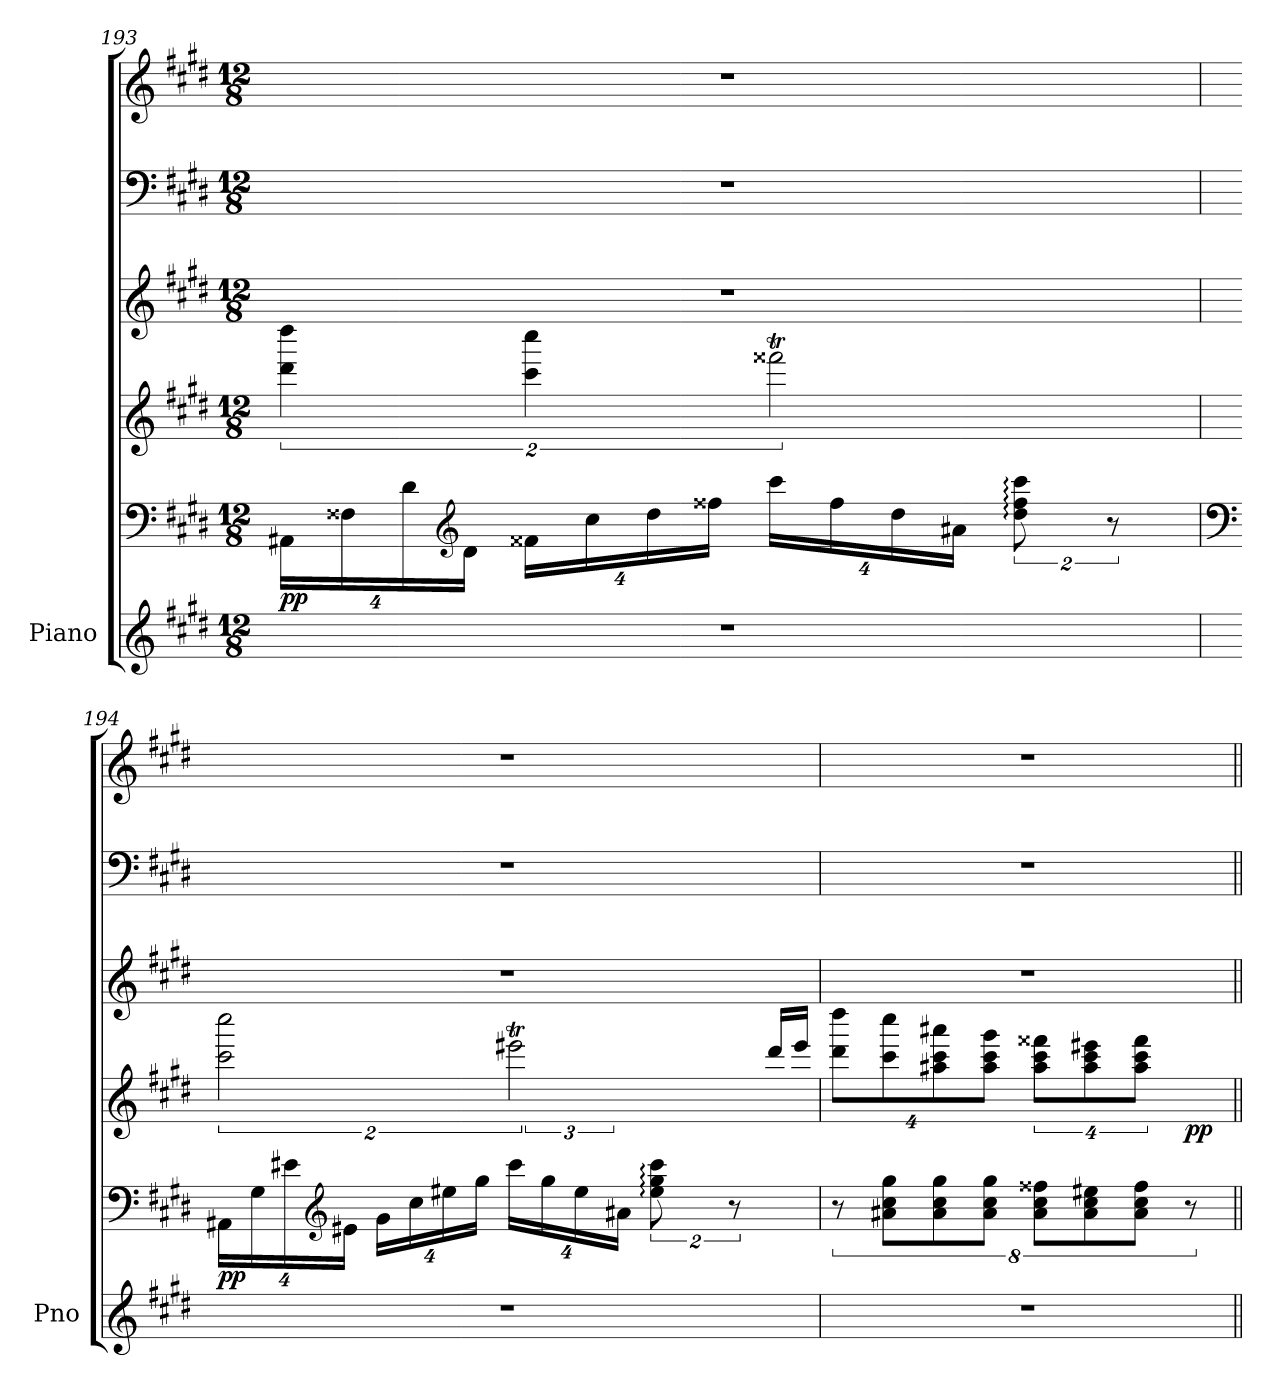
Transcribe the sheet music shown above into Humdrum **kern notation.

**kern	**kern	**kern	**kern	**kern	**kern	**dynam
*part1	*part1	*part1	*part1	*part1	*part1	*part1
*staff6	*staff5	*staff4	*staff3	*staff2	*staff1	*staff1/2/3/4/5/6
*I"Piano	*	*	*	*	*	*
*I'Pno	*	*	*	*	*	*
*clefG2	*clefF4	*clefG2	*clefG2	*clefF4	*clefG2	*
*k[f#c#g#d#]	*k[f#c#g#d#]	*k[f#c#g#d#]	*k[f#c#g#d#]	*k[f#c#g#d#]	*k[f#c#g#d#]	*
*M12/8	*M12/8	*M12/8	*M12/8	*M12/8	*M12/8	*
*MM160	*MM160	*MM160	*MM160	*MM160	*MM160	*
=193	=193	=193	=193	=193	=193	=193
!	!	!	!	!	!	!LO:DY:b=5
1.r	32%3AA#X\LL	8%3ddd#\ 8%3dddd#\	1.r	1.r	1.r	pp
.	32%3F##X\	.	.	.	.	.
.	32%3d#\	.	.	.	.	.
*	*clefG2	*	*	*	*	*
.	32%3d#\JJ	.	.	.	.	.
*	*	*	*	*	*MM150	*
.	32%3f##X\LL	8%3ccc#\ 8%3cccc#\	.	.	.	.
.	32%3cc#\	.	.	.	.	.
.	32%3dd#\	.	.	.	.	.
.	32%3ff##X\JJ	.	.	.	.	.
*	*	*	*	*	*MM140	*
.	32%3ccc#\LL	4%3fff##Xt\	.	.	.	.
.	32%3ff##\	.	.	.	.	.
.	32%3dd#\	.	.	.	.	.
.	32%3a#X\JJ	.	.	.	.	.
.	16%3dd#\: 16%3ff##\: 16%3ccc#\:	.	.	.	.	.
.	16%3r	.	.	.	.	.
!!LO:LB:g=z
=194	=194	=194	=194	=194	=194	=194
*	*clefF4	*	*	*	*	*
*	*	*	*	*	*MM160	*
*	*	*^	*	*	*	*
!	!	!	!	!	!	!	!LO:DY:b=5
1.r	32%3AA#X\LL	4%3ccc#\ 4%3cccc#\	2.ryy	1.r	1.r	1.r	pp
.	32%3G#\	.	.	.	.	.	.
.	32%3e#X\	.	.	.	.	.	.
*	*clefG2	*	*	*	*	*	*
.	32%3e#X\JJ	.	.	.	.	.	.
*	*	*	*	*	*	*MM150	*
.	32%3g#\LL	.	.	.	.	.	.
.	32%3cc#\	.	.	.	.	.	.
.	32%3ee#X\	.	.	.	.	.	.
.	32%3gg#\JJ	.	.	.	.	.	.
*	*	*	*	*	*	*MM140	*
.	32%3ccc#\LL	4%3eee#Xt\	6.eee#\yy	.	.	.	.
.	32%3gg#\	.	.	.	.	.	.
.	32%3ee#\	.	.	.	.	.	.
.	.	.	6.fff##X\yy	.	.	.	.
.	32%3a#X\JJ	.	.	.	.	.	.
.	16%3ee#\: 16%3gg#\: 16%3ccc#\:	.	.	.	.	.	.
.	.	.	32eee#!\LLLyy	.	.	.	.
.	.	.	32fff##!\yy	.	.	.	.
.	16%3r	.	32eee#!\yy	.	.	.	.
.	.	.	32fff##!\JJJyy	.	.	.	.
.	.	.	16ddd#!/LL	.	.	.	.
*	*	*	*	*	*	*MM80	*
.	.	.	16eee#!/JJ	.	.	.	.
*	*	*v	*v	*	*	*	*
=195	=195	=195	=195	=195	=195	=195
1.r	16%3r	16%3ddd#\ 16%3dddd#\L	1.r	1.r	1.r	.
*	*	*	*	*	*MM110	*
.	16%3a#X\ 16%3cc#\ 16%3gg#\L	16%3ccc#\ 16%3cccc#\	.	.	.	.
*	*	*	*	*	*MM120	*
.	16%3a#\ 16%3cc#\ 16%3gg#\	16%3aa#X\ 16%3ccc#\ 16%3aaa#X\	.	.	.	.
.	16%3a#\ 16%3cc#\ 16%3gg#\J	16%3aa#\ 16%3ccc#\ 16%3ggg#\J	.	.	.	.
*	*	*	*	*	*MM110	*
.	16%3a#\ 16%3cc#\ 16%3ff##X\L	16%3aa#\ 16%3ccc#\ 16%3fff##X\L	.	.	.	.
*	*	*	*	*	*MM90	*
.	16%3a#\ 16%3cc#\ 16%3ee#X\	16%3aa#\ 16%3ccc#\ 16%3eee#X\	.	.	.	.
*	*	*	*	*	*MM80	*
.	16%3a#\ 16%3cc#\ 16%3ff##\J	16%3aa#\ 16%3ccc#\ 16%3fff##\J	.	.	.	.
!	!	!	!	!	!	!LO:DY:b=4
.	16%3r	16%3ryy	.	.	.	pp
=||	=||	=||	=||	=||	=||	=||
*-	*-	*-	*-	*-	*-	*-
